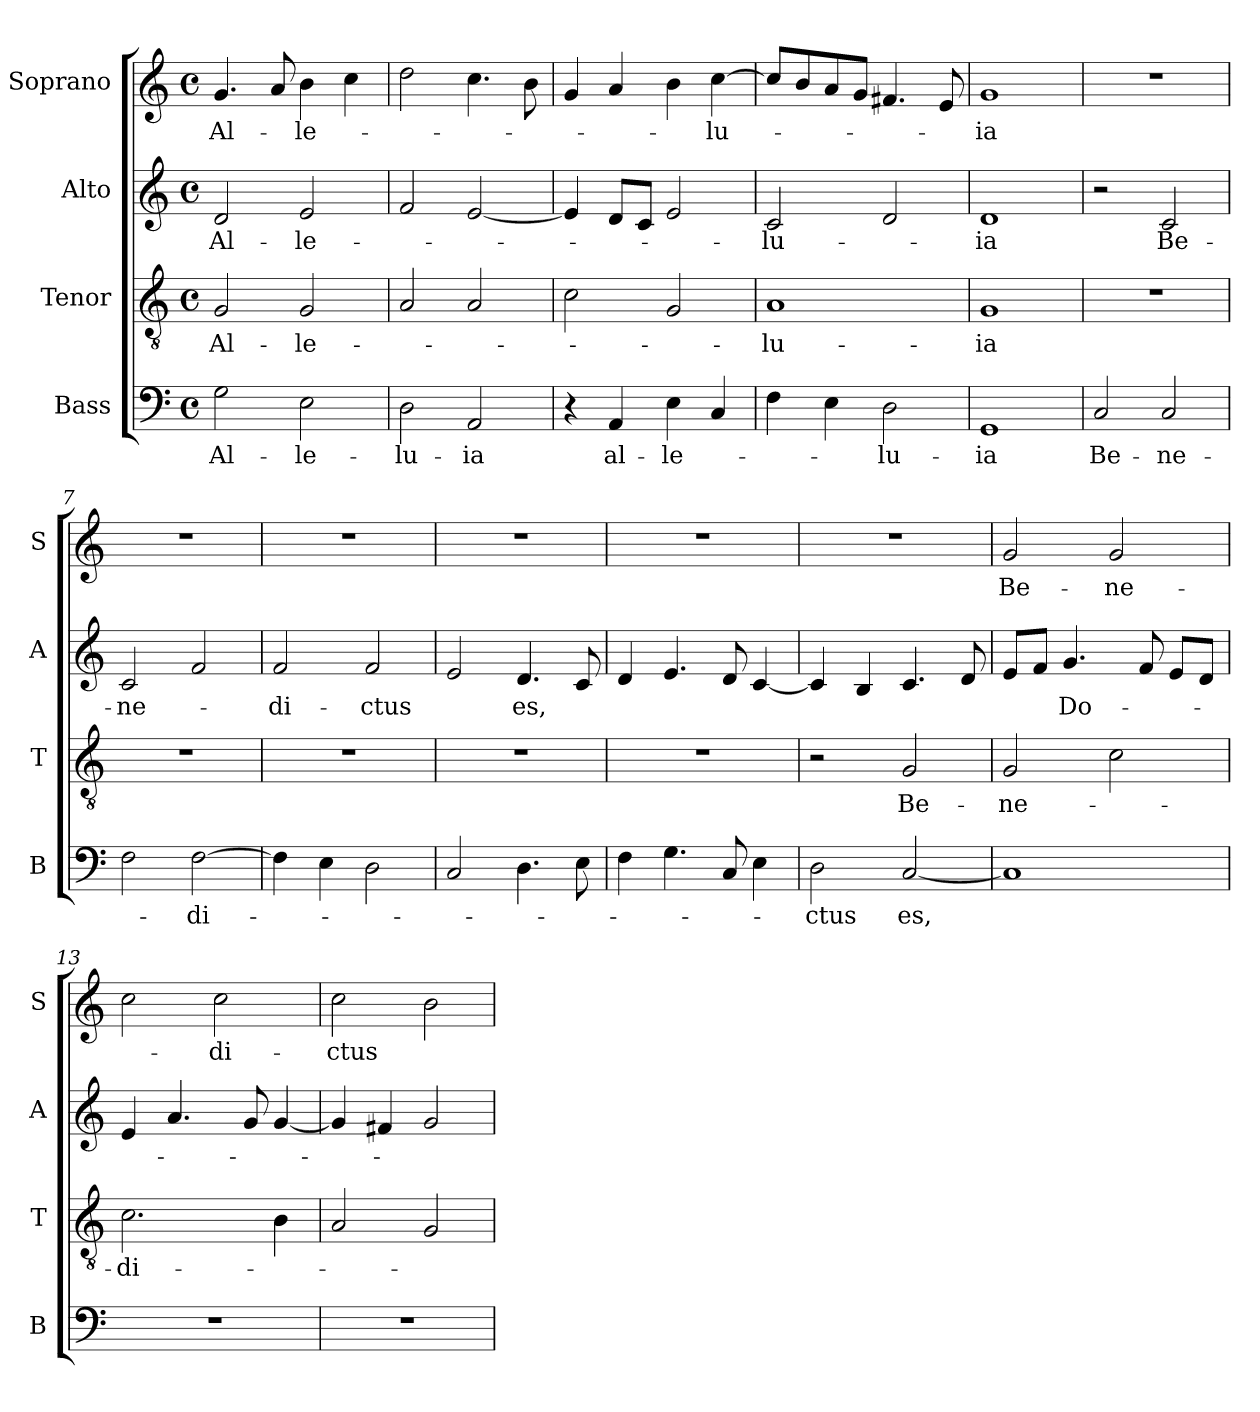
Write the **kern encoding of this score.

**kern	**text	**kern	**text	**kern	**text	**kern	**text
*part4	*part4	*part3	*part3	*part2	*part2	*part1	*part1
*staff4	*staff4	*staff3	*staff3	*staff2	*staff2	*staff1	*staff1
*I"Bass	*	*I"Tenor	*	*I"Alto	*	*I"Soprano	*
*I'B	*	*I'T	*	*I'A	*	*I'S	*
!!LO:PB:g=z
*stria5	*	*stria5	*	*stria5	*	*stria5	*
*clefF4	*	*clefGv2	*	*clefG2	*	*clefG2	*
*M4/4	*	*M4/4	*	*M4/4	*	*M4/4	*
*met(c)	*	*met(c)	*	*met(c)	*	*met(c)	*
=1	=1	=1	=1	=1	=1	=1	=1
!	!LO:LY:b:cj	!	!LO:LY:b:cj	!	!LO:LY:b:cj	!	!LO:LY:b:cj
2G\	Al-	2G/	Al-	2d/	Al-	4.g/	Al-
.	.	.	.	.	.	8a/	.
!	!LO:LY:b:cj	!	!LO:LY:b:cj	!	!LO:LY:b:cj	!	!LO:LY:b:cj
2E\	-le-	2G/	-le-	2e/	-le-	4b\	-le-
.	.	.	.	.	.	4cc\	.
=2	=2	=2	=2	=2	=2	=2	=2
!	!LO:LY:b:cj	!	!	!	!	!	!
2D\	-lu-	2A/	.	2f/	.	2dd\	.
!	!LO:LY:b:cj	!	!	!	!	!	!
2AA/	-ia	2A/	.	[<2e/	.	4.cc\	.
.	.	.	.	.	.	8b\	.
=3	=3	=3	=3	=3	=3	=3	=3
4r	.	2c\	.	4e/]	.	4g/	.
!	!LO:LY:b:cj	!	!	!	!	!	!
4AA/	al-	.	.	8d/L	.	4a/	.
.	.	.	.	8c/J	.	.	.
!	!LO:LY:b:cj	!	!	!	!	!	!
4E\	-le-	2G/	.	2e/	.	4b\	.
!	!	!	!	!	!	!	!LO:LY:b:cj
4C/	.	.	.	.	.	[>4cc\	-lu-
=4	=4	=4	=4	=4	=4	=4	=4
!	!	!	!LO:LY:b:cj	!	!LO:LY:b:cj	!	!
4F\	.	1A	-lu-	2c/	-lu-	8cc/L]	.
.	.	.	.	.	.	8b/	.
4E\	.	.	.	.	.	8a/	.
.	.	.	.	.	.	8g/J	.
!	!LO:LY:b:cj	!	!	!	!	!	!
2D\	-lu-	.	.	2d/	.	4.f#/	.
.	.	.	.	.	.	8e/	.
=5	=5	=5	=5	=5	=5	=5	=5
!	!LO:LY:b:cj	!	!LO:LY:b:cj	!	!LO:LY:b:cj	!	!LO:LY:b:cj
1GG	-ia	1G	-ia	1d	-ia	1g	-ia
!!LO:LB:g=z
=6	=6	=6	=6	=6	=6	=6	=6
!	!LO:LY:b:cj	!	!	!	!	!	!
2C/	Be-	1r	.	2r	.	1r	.
!	!LO:LY:b:cj	!	!	!	!LO:LY:b:cj	!	!
2C/	-ne-	.	.	2c/	Be-	.	.
=7	=7	=7	=7	=7	=7	=7	=7
!	!	!	!	!	!LO:LY:b:cj	!	!
2F\	.	1r	.	2c/	-ne-	1r	.
!	!LO:LY:b:cj	!	!	!	!	!	!
[>2F\	-di-	.	.	2f/	.	.	.
=8	=8	=8	=8	=8	=8	=8	=8
!	!	!	!	!	!LO:LY:b:cj	!	!
4F\]	.	1r	.	2f/	-di-	1r	.
4E\	.	.	.	.	.	.	.
!	!	!	!	!	!LO:LY:b	!	!
2D\	.	.	.	2f/	-ctus	.	.
=9	=9	=9	=9	=9	=9	=9	=9
2C/	.	1r	.	2e/	.	1r	.
!	!	!	!	!	!LO:LY:b:cj	!	!
4.D\	.	.	.	4.d/	es,	.	.
8E\	.	.	.	8c/	.	.	.
=10	=10	=10	=10	=10	=10	=10	=10
4F\	.	1r	.	4d/	.	1r	.
4.G\	.	.	.	4.e/	.	.	.
8C/	.	.	.	8d/	.	.	.
4E\	.	.	.	[<4c/	.	.	.
=11	=11	=11	=11	=11	=11	=11	=11
!	!LO:LY:b:cj	!	!	!	!	!	!
2D\	-ctus	2r	.	4c/]	.	1r	.
.	.	.	.	4B/	.	.	.
!	!LO:LY:b:cj	!	!LO:LY:b:cj	!	!	!	!
[<2C/	es,	2G/	Be-	4.c/	.	.	.
.	.	.	.	8d/	.	.	.
=12	=12	=12	=12	=12	=12	=12	=12
!	!	!	!LO:LY:b:cj	!	!	!	!LO:LY:b:cj
1C]	.	2G/	-ne-	8e/L	.	2g/	Be-
.	.	.	.	8f/J	.	.	.
!	!	!	!	!	!LO:LY:b:cj	!	!
.	.	.	.	4.g/	Do-	.	.
!	!	!	!	!	!	!	!LO:LY:b:cj
.	.	2c\	.	.	.	2g/	-ne-
.	.	.	.	8f/	.	.	.
.	.	.	.	8e/L	.	.	.
.	.	.	.	8d/J	.	.	.
!!LO:PB:g=z
=13	=13	=13	=13	=13	=13	=13	=13
!	!	!	!LO:LY:b:cj	!	!	!	!
1r	.	2.c\	-di-	4e/	.	2cc\	.
.	.	.	.	4.a/	.	.	.
!	!	!	!	!	!	!	!LO:LY:b:cj
.	.	.	.	.	.	2cc\	-di-
.	.	.	.	8g/	.	.	.
.	.	4B\	.	[<4g/	.	.	.
=14	=14	=14	=14	=14	=14	=14	=14
!	!	!	!	!	!	!	!LO:LY:b
1r	.	2A/	.	4g/]	.	2cc\	-ctus
.	.	.	.	4f#/	.	.	.
.	.	2G/	.	2g/	.	2b\	.
=	=	=	=	=	=	=	=
*-	*-	*-	*-	*-	*-	*-	*-
